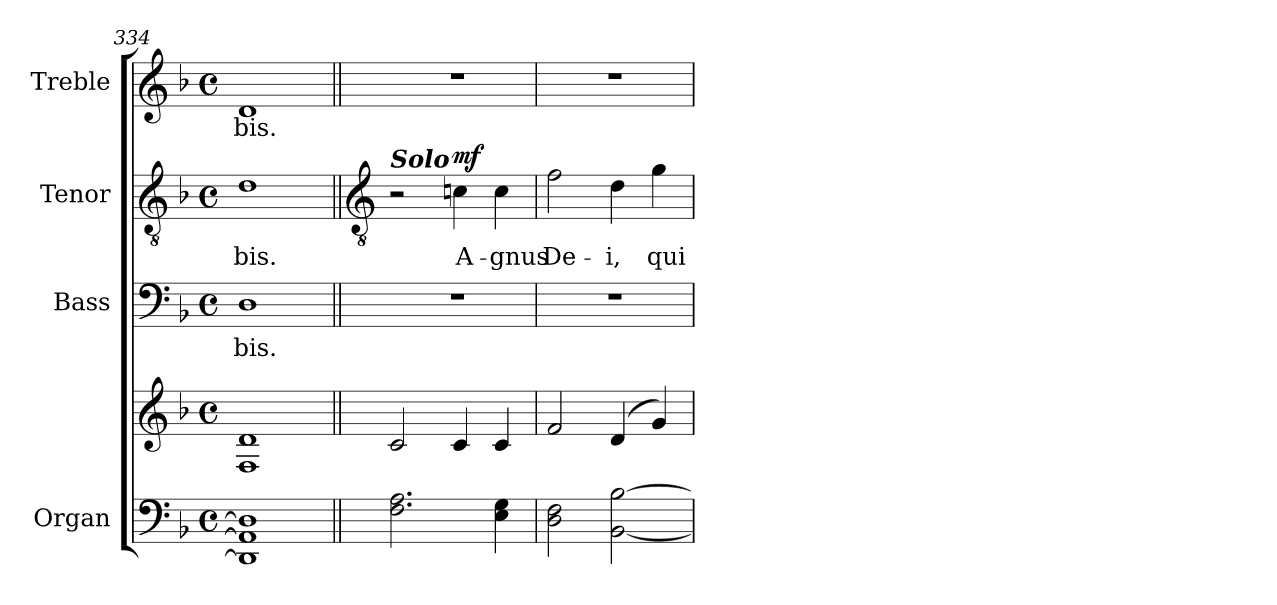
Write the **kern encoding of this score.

**kern	**kern	**kern	**text	**kern	**text	**dynam	**kern	**text
*part4	*part4	*part3	*part3	*part2	*part2	*part2	*part1	*part1
*staff5	*staff4	*staff3	*staff3	*staff2	*staff2	*staff2	*staff1	*staff1
*I"Organ	*	*I"Bass	*	*I"Tenor	*	*	*I"Treble	*
*I'Organ	*	*I'Bass	*	*I'Tenor	*	*	*I'Treble	*
*clefF4	*clefG2	*clefF4	*	*clefGv2	*	*	*clefG2	*
*k[b-]	*k[b-]	*k[b-]	*	*k[b-]	*	*	*k[b-]	*
*F:	*F:	*F:	*	*F:	*	*	*F:	*
*M4/4	*M4/4	*M4/4	*	*M4/4	*	*	*M4/4	*
*met(c)	*met(c)	*met(c)	*	*met(c)	*	*	*met(c)	*
=334	=334	=334	=334	=334	=334	=334	=334	=334
*	*^	*	*	*	*	*	*	*
!	!	!	!	!LO:LY:b	!	!LO:LY:b	!	!	!LO:LY:b
1DD\] 1AA\] 1D\]	1F 1d	1ryy	1D	-bis.	1d	bis.	.	1d	bis.
!!LO:LB:g=z
=335||	=335||	=335||	=335||	=335||	=335||	=335||	=335||	=335||	=335||
*	*	*	*	*	*clefGv2	*	*	*	*
!	!	!	!	!	!LO:TX:a:Bi:t=Solo	!	!	!	!
2.F 2.A	2c	1ryy	1r	.	2r	.	.	1r	.
!	!	!	!	!	!	!LO:LY:b	!LO:DY:b	!	!
.	4c	.	.	.	4cn	A-	mf	.	.
!	!	!	!	!	!	!LO:LY:b	!	!	!
4E 4G	4c	.	.	.	4c	-gnus	.	.	.
=336	=336	=336	=336	=336	=336	=336	=336	=336	=336
!	!	!	!	!	!	!LO:LY:b	!	!	!
2D 2F	2f	1ryy	1r	.	2f	De-	.	1r	.
!	!	!	!	!	!	!LO:LY:b	!	!	!
[2BB- [2B-	(<4d	.	.	.	4d	-i,	.	.	.
!	!	!	!	!	!	!LO:LY:b	!	!	!
.	4g)	.	.	.	4g	qui	.	.	.
*	*v	*v	*	*	*	*	*	*	*
=	=	=	=	=	=	=	=	=
*-	*-	*-	*-	*-	*-	*-	*-	*-
